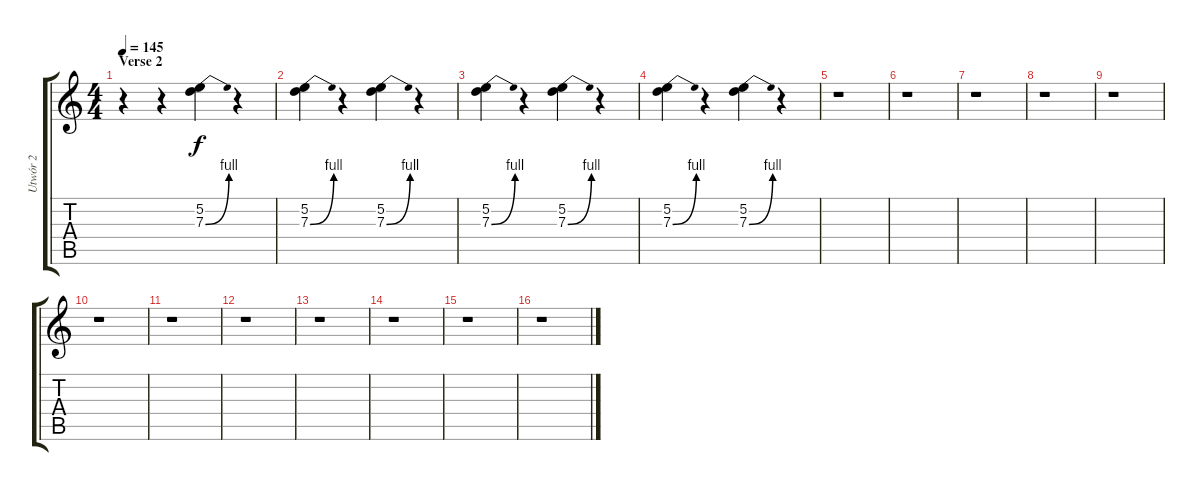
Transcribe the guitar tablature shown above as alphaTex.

\track ("Utwór 2" "Utwór 2") {instrument distortionguitar}
\staff {score tabs}
\tuning (E4 B3 G3 D3 A2 E2) {hide}
\ts (4 4)
\section ("" "Verse 2")
\tempo 145
\clef g2
\ks c
r.4{dy f volume 0} r.4 (5.2 7.3{be (bend 0 0 60 4)}).4 r.4 |
(5.2 7.3{be (bend 0 0 60 4)}).4 r.4 (5.2 7.3{be (bend 0 0 60 4)}).4 r.4 |
(5.2 7.3{be (bend 0 0 60 4)}).4 r.4 (5.2 7.3{be (bend 0 0 60 4)}).4 r.4 |
(5.2 7.3{be (bend 0 0 60 4)}).4 r.4 (5.2 7.3{be (bend 0 0 60 4)}).4 r.4 |
r.1 |
r.1 |
r.1 |
r.1 |
r.1 |
r.1 |
r.1 |
r.1 |
r.1 |
r.1 |
r.1 |
r.1{volume 13}
